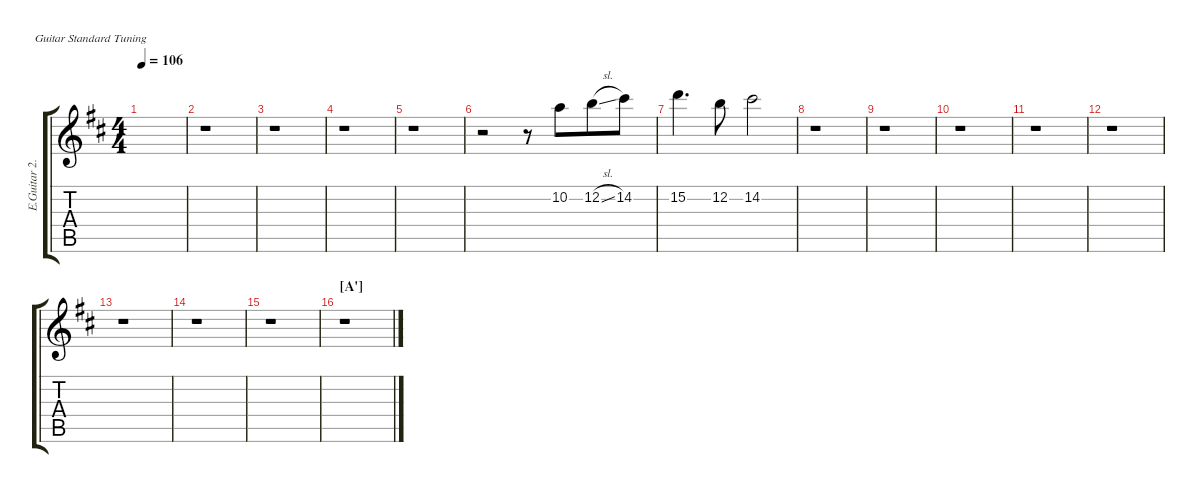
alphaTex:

\defaultSystemsLayout 4
\hideDynamics
\track ("E.Guitar 2." "E.Guitar 2.") {defaultSystemsLayout 4 instrument overdrivenguitar}
\staff {score tabs}
\tuning (E4 B3 G3 D3 A2 E2)
\ts (4 4)
\tempo 106
\clef g2
\ks d
|
r.1 |
r.1 |
r.1 |
r.1 |
r.2{instrument overdrivenguitar} r.8 10.2{acc forcenatural}.8{beam merge} 12.2{sl acc forcenatural}.8 14.2{acc #}.8 |
15.2{acc forcenatural}.4{d} 12.2{acc forcenatural}.8 14.2{acc #}.2 |
r.1 |
r.1 |
r.1 |
r.1 |
r.1 |
r.1 |
r.1 |
r.1 |
\section ("A'" "")
r.1
